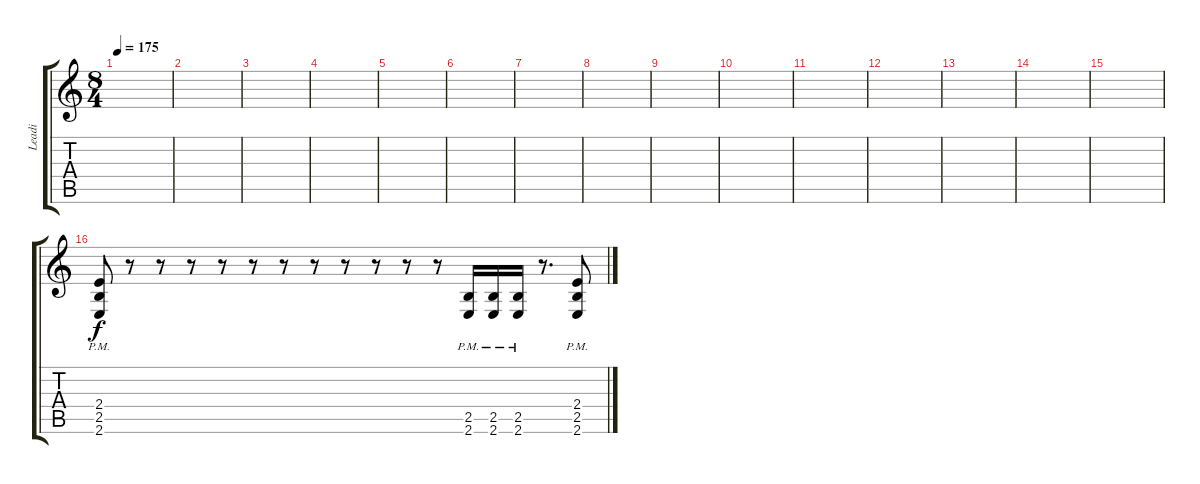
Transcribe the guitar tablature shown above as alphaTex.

\track ("Leadi" "Leadi") {instrument distortionguitar}
\staff {score tabs}
\tuning (E4 B3 G3 D3 A2 D2) {hide}
\ts (8 4)
\tempo 175
\clef g2
\ks c
|
|
|
|
|
|
|
|
|
|
|
|
|
|
|
(2.4{pm} 2.5{pm} 2.6{pm}).8 r.8 r.8 r.8 r.8 r.8 r.8 r.8 r.8 r.8 r.8 r.8 (2.5{pm} 2.6{pm}).16 (2.5{pm} 2.6{pm}).16 (2.5{pm} 2.6{pm}).16 r.8{d} (2.4{pm} 2.5{pm} 2.6{pm}).8
